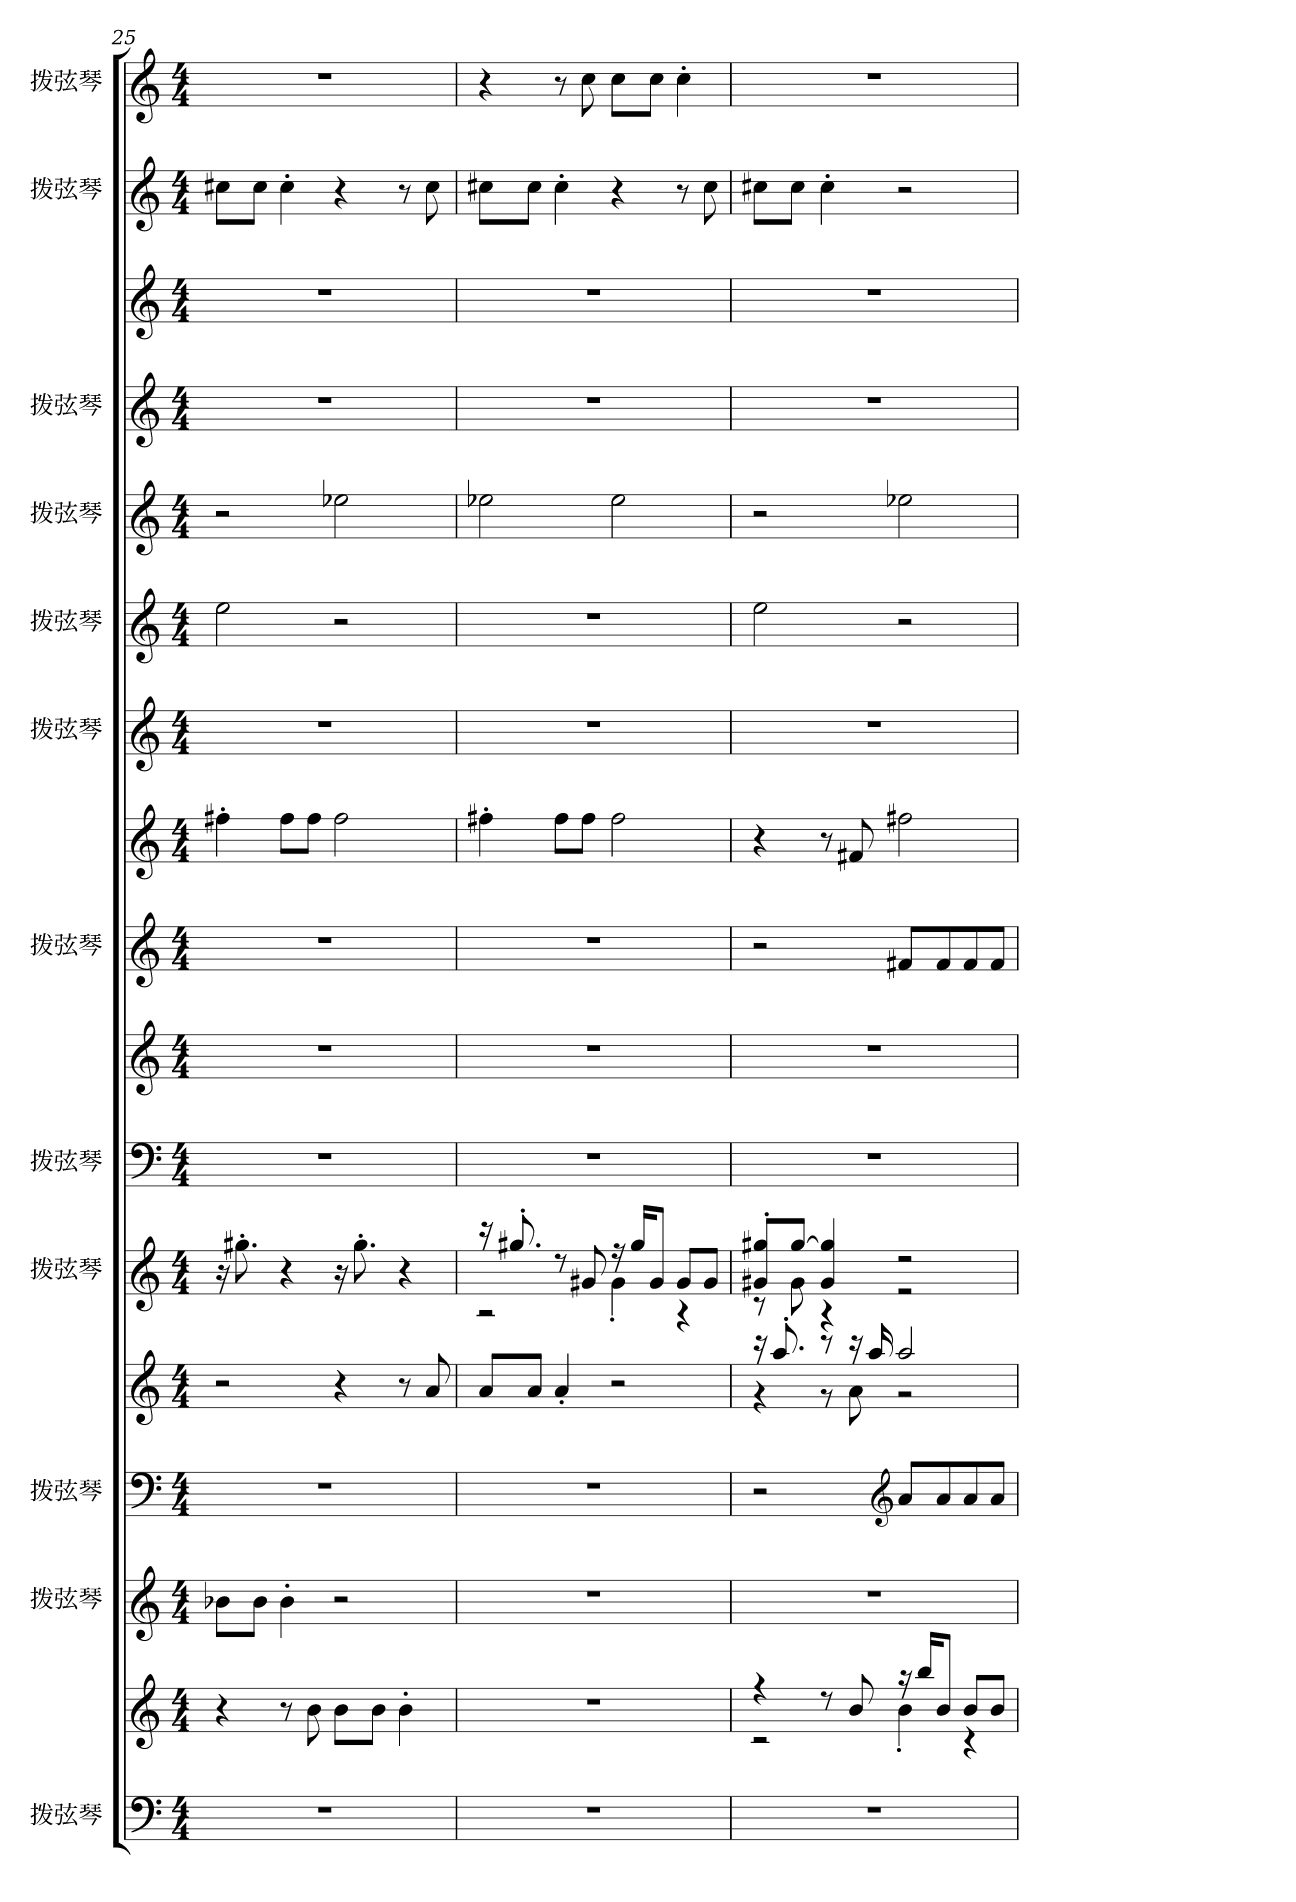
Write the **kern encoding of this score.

**kern	**kern	**kern	**kern	**kern	**kern	**kern	**kern	**kern	**kern	**kern	**kern	**kern	**kern	**kern	**kern	**kern
*part12	*part12	*part11	*part10	*part10	*part9	*part8	*part8	*part7	*part7	*part6	*part5	*part4	*part3	*part3	*part2	*part1
*staff17	*staff16	*staff15	*staff14	*staff13	*staff12	*staff11	*staff10	*staff9	*staff8	*staff7	*staff6	*staff5	*staff4	*staff3	*staff2	*staff1
*I"拨弦琴	*	*I"拨弦琴	*I"拨弦琴	*	*I"拨弦琴	*I"拨弦琴	*	*I"拨弦琴	*	*I"拨弦琴	*I"拨弦琴	*I"拨弦琴	*I"拨弦琴	*	*I"拨弦琴	*I"拨弦琴
!!LO:PB:g=z
*clefF4	*clefG2	*clefG2	*clefF4	*clefG2	*clefG2	*clefF4	*clefG2	*clefG2	*clefG2	*clefG2	*clefG2	*clefG2	*clefG2	*clefG2	*clefG2	*clefG2
*k[]	*k[]	*k[]	*k[]	*k[]	*k[]	*k[]	*k[]	*k[]	*k[]	*k[]	*k[]	*k[]	*k[]	*k[]	*k[]	*k[]
*M4/4	*M4/4	*M4/4	*M4/4	*M4/4	*M4/4	*M4/4	*M4/4	*M4/4	*M4/4	*M4/4	*M4/4	*M4/4	*M4/4	*M4/4	*M4/4	*M4/4
=25	=25	=25	=25	=25	=25	=25	=25	=25	=25	=25	=25	=25	=25	=25	=25	=25
1r	4r	8b-X\L	1r	2r	16r	1r	1r	1r	4ff#X'\	1r	2ee\	2r	1r	1r	8cc#X\L	1r
.	.	.	.	.	8.gg#X'\	.	.	.	.	.	.	.	.	.	.	.
.	.	8b-\J	.	.	.	.	.	.	.	.	.	.	.	.	8cc#\J	.
.	8r	4b-'\	.	.	4r	.	.	.	8ff#\L	.	.	.	.	.	4cc#'\	.
.	8b\	.	.	.	.	.	.	.	8ff#\J	.	.	.	.	.	.	.
.	8b\L	2r	.	4r	16r	.	.	.	2ff#\	.	2r	2ee-X\	.	.	4r	.
.	.	.	.	.	8.gg#'\	.	.	.	.	.	.	.	.	.	.	.
.	8b\J	.	.	.	.	.	.	.	.	.	.	.	.	.	.	.
.	4b'\	.	.	8r	4r	.	.	.	.	.	.	.	.	.	8r	.
.	.	.	.	8a/	.	.	.	.	.	.	.	.	.	.	8cc#\	.
=26	=26	=26	=26	=26	=26	=26	=26	=26	=26	=26	=26	=26	=26	=26	=26	=26
*	*	*	*	*	*^	*	*	*	*	*	*	*	*	*	*	*
1r	1r	1r	1r	8a/L	16r	2r	1r	1r	1r	4ff#X'\	1r	1r	2ee-X\	1r	1r	8cc#X\L	4r
.	.	.	.	.	8.gg#X'/	.	.	.	.	.	.	.	.	.	.	.	.
.	.	.	.	8a/J	.	.	.	.	.	.	.	.	.	.	.	8cc#\J	.
.	.	.	.	4a'/	8r	.	.	.	.	8ff#\L	.	.	.	.	.	4cc#'\	8r
.	.	.	.	.	8g#X/	.	.	.	.	8ff#\J	.	.	.	.	.	.	8cc\
.	.	.	.	2r	16r	4g#'\	.	.	.	2ff#\	.	.	2ee-\	.	.	4r	8cc\L
.	.	.	.	.	16gg#/KL	.	.	.	.	.	.	.	.	.	.	.	.
.	.	.	.	.	8g#/J	.	.	.	.	.	.	.	.	.	.	.	8cc\J
.	.	.	.	.	8g#/L	4r	.	.	.	.	.	.	.	.	.	8r	4cc'\
.	.	.	.	.	8g#/J	.	.	.	.	.	.	.	.	.	.	8cc#\	.
=27	=27	=27	=27	=27	=27	=27	=27	=27	=27	=27	=27	=27	=27	=27	=27	=27	=27
*	*^	*	*	*^	*	*	*	*	*	*	*	*	*	*	*	*	*
1r	4r	2r	1r	2r	16r	4r	8g#X/' 8gg#X/'L	8r	1r	1r	2r	4r	1r	2ee\	2r	1r	1r	8cc#X\L	1r
.	.	.	.	.	8.aa'/	.	.	.	.	.	.	.	.	.	.	.	.	.	.
.	.	.	.	.	.	.	[8gg#/J	8g#\	.	.	.	.	.	.	.	.	.	8cc#\J	.
.	8r	.	.	.	8r	8r	4g#/ 4gg#/]	4r	.	.	.	8r	.	.	.	.	.	4cc#'\	.
.	8b/	.	.	.	16r	8a\	.	.	.	.	.	8f#X/	.	.	.	.	.	.	.
.	.	.	.	.	16aa/	.	.	.	.	.	.	.	.	.	.	.	.	.	.
*	*	*	*	*clefG2	*	*	*	*	*	*	*	*	*	*	*	*	*	*	*
.	16r	4b'\	.	8a/L	2aa/	2r	2r	2r	.	.	8f#X/L	2ff#X\	.	2r	2ee-X\	.	.	2r	.
.	16bb/KL	.	.	.	.	.	.	.	.	.	.	.	.	.	.	.	.	.	.
.	8b/J	.	.	8a/	.	.	.	.	.	.	8f#/	.	.	.	.	.	.	.	.
.	8b/L	4r	.	8a/	.	.	.	.	.	.	8f#/	.	.	.	.	.	.	.	.
.	8b/J	.	.	8a/J	.	.	.	.	.	.	8f#/J	.	.	.	.	.	.	.	.
*	*	*	*	*	*v	*v	*	*	*	*	*	*	*	*	*	*	*	*	*
*	*v	*v	*	*	*	*v	*v	*	*	*	*	*	*	*	*	*	*	*
=	=	=	=	=	=	=	=	=	=	=	=	=	=	=	=	=
*-	*-	*-	*-	*-	*-	*-	*-	*-	*-	*-	*-	*-	*-	*-	*-	*-
